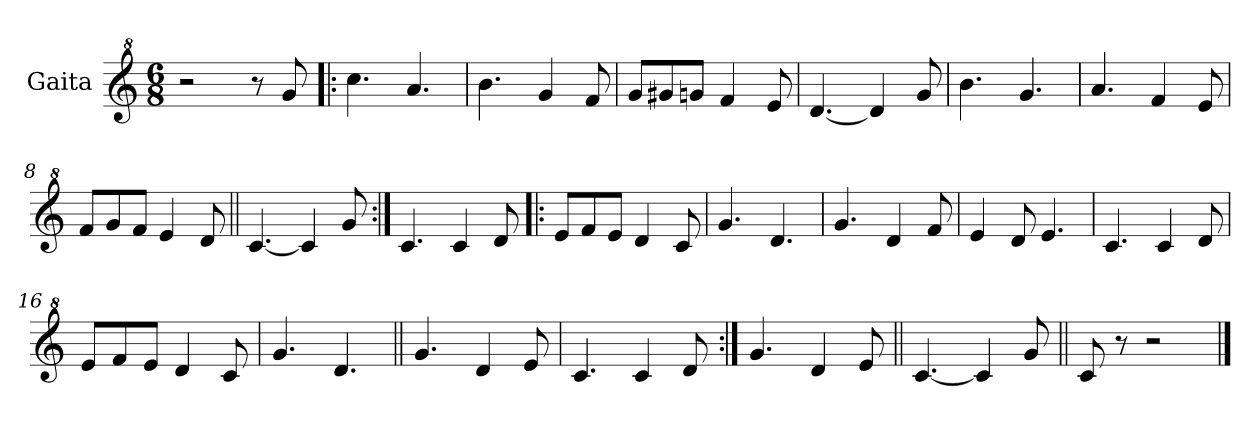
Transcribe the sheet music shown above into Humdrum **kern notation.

**kern
*part1
*staff1
*I"Gaita
*clefG^2
*k[]
*M6/8
*MM180
=1
2r
8r
8gg/
=2!|:
4.ccc\
4.aa/
=3
4.bb\
4gg/
8ff/
=4
8gg/L
8gg#X/
8ggn/J
4ff/
8ee/
=5
[4.dd/
4dd/]
8gg/
=6
4.bb\
4.gg/
=7
4.aa/
4ff/
8ee/
=8
8ff/L
8gg/
8ff/J
4ee/
8dd/
=9||
[4.cc/
4cc/]
8gg/
!!LO:LB:g=z
=10:|!
4.cc/
4cc/
8dd/
=11!|:
8ee/L
8ff/
8ee/J
4dd/
8cc/
=12
4.gg/
4.dd/
=13
4.gg/
4dd/
8ff/
=14
4ee/
8dd/
4.ee/
=15
4.cc/
4cc/
8dd/
=16
8ee/L
8ff/
8ee/J
4dd/
8cc/
=17
4.gg/
4.dd/
=18||
4.gg/
4dd/
8ee/
!!LO:LB:g=z
=19
4.cc/
4cc/
8dd/
=20:|!
4.gg/
4dd/
8ee/
=21||
[4.cc/
4cc/]
8gg/
=22||
8cc/
8r
2r
==
*-
